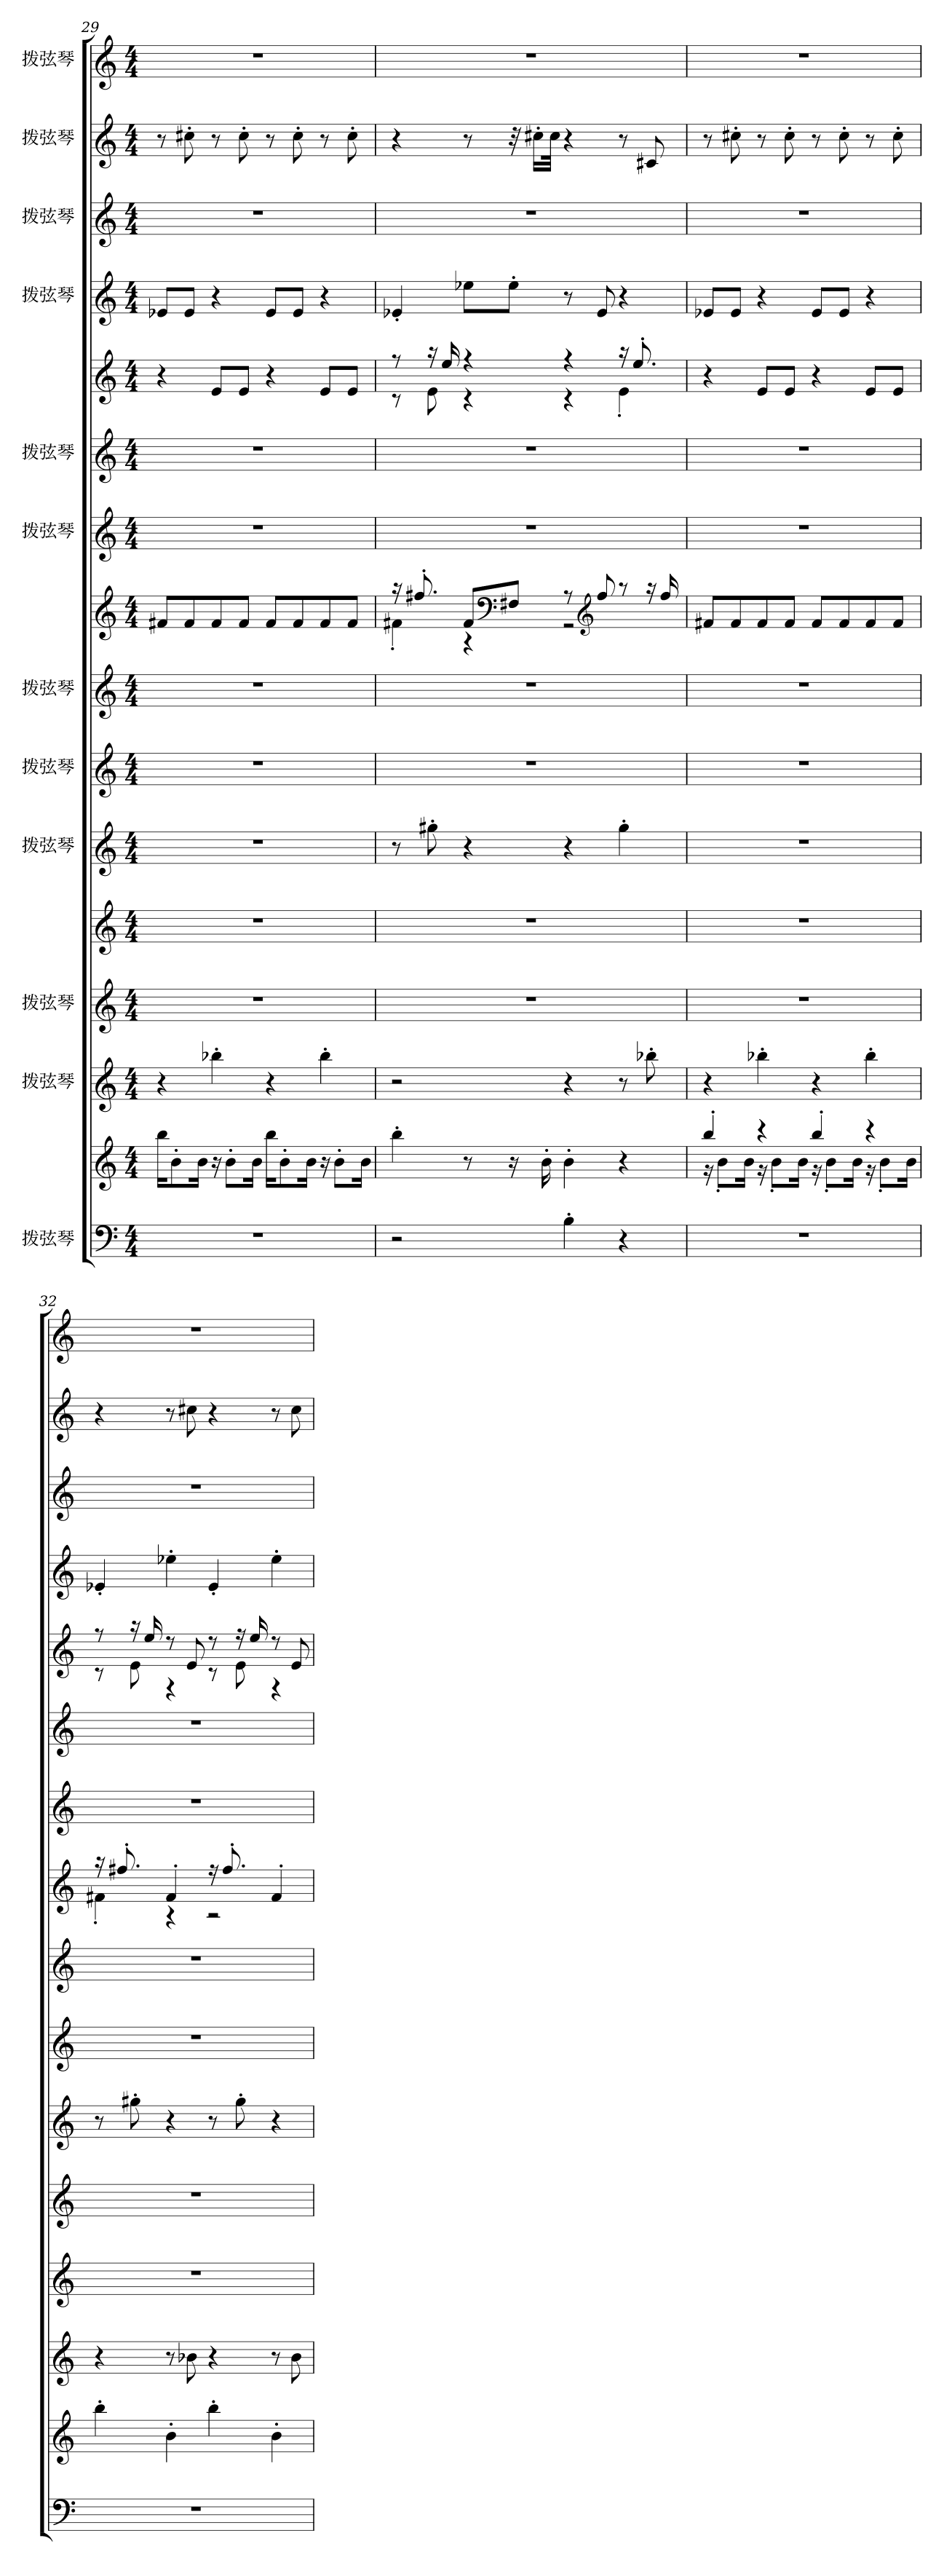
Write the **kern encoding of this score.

**kern	**kern	**kern	**kern	**kern	**kern	**kern	**kern	**kern	**kern	**kern	**kern	**kern	**kern	**kern	**kern
*part12	*part12	*part11	*part10	*part10	*part9	*part8	*part7	*part7	*part6	*part5	*part5	*part4	*part3	*part2	*part1
*staff16	*staff15	*staff14	*staff13	*staff12	*staff11	*staff10	*staff9	*staff8	*staff7	*staff6	*staff5	*staff4	*staff3	*staff2	*staff1
*I"拨弦琴	*	*I"拨弦琴	*I"拨弦琴	*	*I"拨弦琴	*I"拨弦琴	*I"拨弦琴	*	*I"拨弦琴	*I"拨弦琴	*	*I"拨弦琴	*I"拨弦琴	*I"拨弦琴	*I"拨弦琴
*clefF4	*clefG2	*clefG2	*clefG2	*clefG2	*clefG2	*clefG2	*clefG2	*clefG2	*clefG2	*clefG2	*clefG2	*clefG2	*clefG2	*clefG2	*clefG2
*k[]	*k[]	*k[]	*k[]	*k[]	*k[]	*k[]	*k[]	*k[]	*k[]	*k[]	*k[]	*k[]	*k[]	*k[]	*k[]
*M4/4	*M4/4	*M4/4	*M4/4	*M4/4	*M4/4	*M4/4	*M4/4	*M4/4	*M4/4	*M4/4	*M4/4	*M4/4	*M4/4	*M4/4	*M4/4
=29	=29	=29	=29	=29	=29	=29	=29	=29	=29	=29	=29	=29	=29	=29	=29
1r	16bb\KL	4r	1r	1r	1r	1r	1r	8f#X/L	1r	1r	4r	8e-X/L	1r	8r	1r
.	8b'\	.	.	.	.	.	.	.	.	.	.	.	.	.	.
.	.	.	.	.	.	.	.	8f#/	.	.	.	8e-/J	.	8cc#X'\	.
.	16b\Jk	.	.	.	.	.	.	.	.	.	.	.	.	.	.
.	16r	4bb-X'\	.	.	.	.	.	8f#/	.	.	8e/L	4r	.	8r	.
.	8b'\L	.	.	.	.	.	.	.	.	.	.	.	.	.	.
.	.	.	.	.	.	.	.	8f#/J	.	.	8e/J	.	.	8cc#'\	.
.	16b\Jk	.	.	.	.	.	.	.	.	.	.	.	.	.	.
.	16bb\KL	4r	.	.	.	.	.	8f#/L	.	.	4r	8e-/L	.	8r	.
.	8b'\	.	.	.	.	.	.	.	.	.	.	.	.	.	.
.	.	.	.	.	.	.	.	8f#/	.	.	.	8e-/J	.	8cc#'\	.
.	16b\Jk	.	.	.	.	.	.	.	.	.	.	.	.	.	.
.	16r	4bb-'\	.	.	.	.	.	8f#/	.	.	8e/L	4r	.	8r	.
.	8b'\L	.	.	.	.	.	.	.	.	.	.	.	.	.	.
.	.	.	.	.	.	.	.	8f#/J	.	.	8e/J	.	.	8cc#'\	.
.	16b\Jk	.	.	.	.	.	.	.	.	.	.	.	.	.	.
!!LO:PB:g=z
=30	=30	=30	=30	=30	=30	=30	=30	=30	=30	=30	=30	=30	=30	=30	=30
*	*	*	*	*	*	*	*	*^	*	*	*^	*	*	*	*
2r	4bb'\	2r	1r	1r	8r	1r	1r	16r	4f#X'\	1r	1r	8r	8r	4e-X'/	1r	4r	1r
.	.	.	.	.	.	.	.	8.ff#X'/	.	.	.	.	.	.	.	.	.
.	.	.	.	.	8gg#X'\	.	.	.	.	.	.	16r	8e\	.	.	.	.
.	.	.	.	.	.	.	.	.	.	.	.	16ee/	.	.	.	.	.
.	8r	.	.	.	4r	.	.	8f#/L	4r	.	.	4r	4r	8ee-X\L	.	8r	.
*	*	*	*	*	*	*	*	*clefF4	*	*	*	*	*	*	*	*	*
.	16r	.	.	.	.	.	.	8F#X/J	.	.	.	.	.	8ee-'\J	.	32r	.
.	.	.	.	.	.	.	.	.	.	.	.	.	.	.	.	16cc#X'\LL	.
.	16b'\	.	.	.	.	.	.	.	.	.	.	.	.	.	.	.	.
.	.	.	.	.	.	.	.	.	.	.	.	.	.	.	.	32cc#\JJk	.
4B'\	4b'\	4r	.	.	4r	.	.	8r	2r	.	.	4r	4r	8r	.	4r	.
*	*	*	*	*	*	*	*	*clefG2	*	*	*	*	*	*	*	*	*
.	.	.	.	.	.	.	.	8ff#/	.	.	.	.	.	8e-/	.	.	.
4r	4r	8r	.	.	4gg#'\	.	.	8r	.	.	.	16r	4e'\	4r	.	8r	.
.	.	.	.	.	.	.	.	.	.	.	.	8.ee'/	.	.	.	.	.
.	.	8bb-X'\	.	.	.	.	.	16r	.	.	.	.	.	.	.	8c#X/	.
.	.	.	.	.	.	.	.	16ff#/	.	.	.	.	.	.	.	.	.
*	*	*	*	*	*	*	*	*v	*v	*	*	*v	*v	*	*	*	*
=31	=31	=31	=31	=31	=31	=31	=31	=31	=31	=31	=31	=31	=31	=31	=31
*	*^	*	*	*	*	*	*	*	*	*	*	*	*	*	*
1r	4bb'/	16r	4r	1r	1r	1r	1r	1r	8f#X/L	1r	1r	4r	8e-X/L	1r	8r	1r
.	.	8b'\L	.	.	.	.	.	.	.	.	.	.	.	.	.	.
.	.	.	.	.	.	.	.	.	8f#/	.	.	.	8e-/J	.	8cc#X'\	.
.	.	16b\Jk	.	.	.	.	.	.	.	.	.	.	.	.	.	.
.	4r	16r	4bb-X'\	.	.	.	.	.	8f#/	.	.	8e/L	4r	.	8r	.
.	.	8b'\L	.	.	.	.	.	.	.	.	.	.	.	.	.	.
.	.	.	.	.	.	.	.	.	8f#/J	.	.	8e/J	.	.	8cc#'\	.
.	.	16b\Jk	.	.	.	.	.	.	.	.	.	.	.	.	.	.
.	4bb'/	16r	4r	.	.	.	.	.	8f#/L	.	.	4r	8e-/L	.	8r	.
.	.	8b'\L	.	.	.	.	.	.	.	.	.	.	.	.	.	.
.	.	.	.	.	.	.	.	.	8f#/	.	.	.	8e-/J	.	8cc#'\	.
.	.	16b\Jk	.	.	.	.	.	.	.	.	.	.	.	.	.	.
.	4r	16r	4bb-'\	.	.	.	.	.	8f#/	.	.	8e/L	4r	.	8r	.
.	.	8b'\L	.	.	.	.	.	.	.	.	.	.	.	.	.	.
.	.	.	.	.	.	.	.	.	8f#/J	.	.	8e/J	.	.	8cc#'\	.
.	.	16b\Jk	.	.	.	.	.	.	.	.	.	.	.	.	.	.
*	*v	*v	*	*	*	*	*	*	*	*	*	*	*	*	*	*
!!LO:PB:g=z
=32	=32	=32	=32	=32	=32	=32	=32	=32	=32	=32	=32	=32	=32	=32	=32
*	*	*	*	*	*	*	*	*^	*	*	*^	*	*	*	*
1r	4bb'\	4r	1r	1r	8r	1r	1r	16r	4f#X'\	1r	1r	8r	8r	4e-X'/	1r	4r	1r
.	.	.	.	.	.	.	.	8.ff#X'/	.	.	.	.	.	.	.	.	.
.	.	.	.	.	8gg#X'\	.	.	.	.	.	.	16r	8e\	.	.	.	.
.	.	.	.	.	.	.	.	.	.	.	.	16ee/	.	.	.	.	.
.	4b'\	8r	.	.	4r	.	.	4f#'/	4r	.	.	8r	4r	4ee-X'\	.	8r	.
.	.	8b-X\	.	.	.	.	.	.	.	.	.	8e/	.	.	.	8cc#X\	.
.	4bb'\	4r	.	.	8r	.	.	16r	2r	.	.	8r	8r	4e-'/	.	4r	.
.	.	.	.	.	.	.	.	8.ff#'/	.	.	.	.	.	.	.	.	.
.	.	.	.	.	8gg#'\	.	.	.	.	.	.	16r	8e\	.	.	.	.
.	.	.	.	.	.	.	.	.	.	.	.	16ee/	.	.	.	.	.
.	4b'\	8r	.	.	4r	.	.	4f#'/	.	.	.	8r	4r	4ee-'\	.	8r	.
.	.	8b-\	.	.	.	.	.	.	.	.	.	8e/	.	.	.	8cc#\	.
*	*	*	*	*	*	*	*	*v	*v	*	*	*v	*v	*	*	*	*
=	=	=	=	=	=	=	=	=	=	=	=	=	=	=	=
*-	*-	*-	*-	*-	*-	*-	*-	*-	*-	*-	*-	*-	*-	*-	*-
